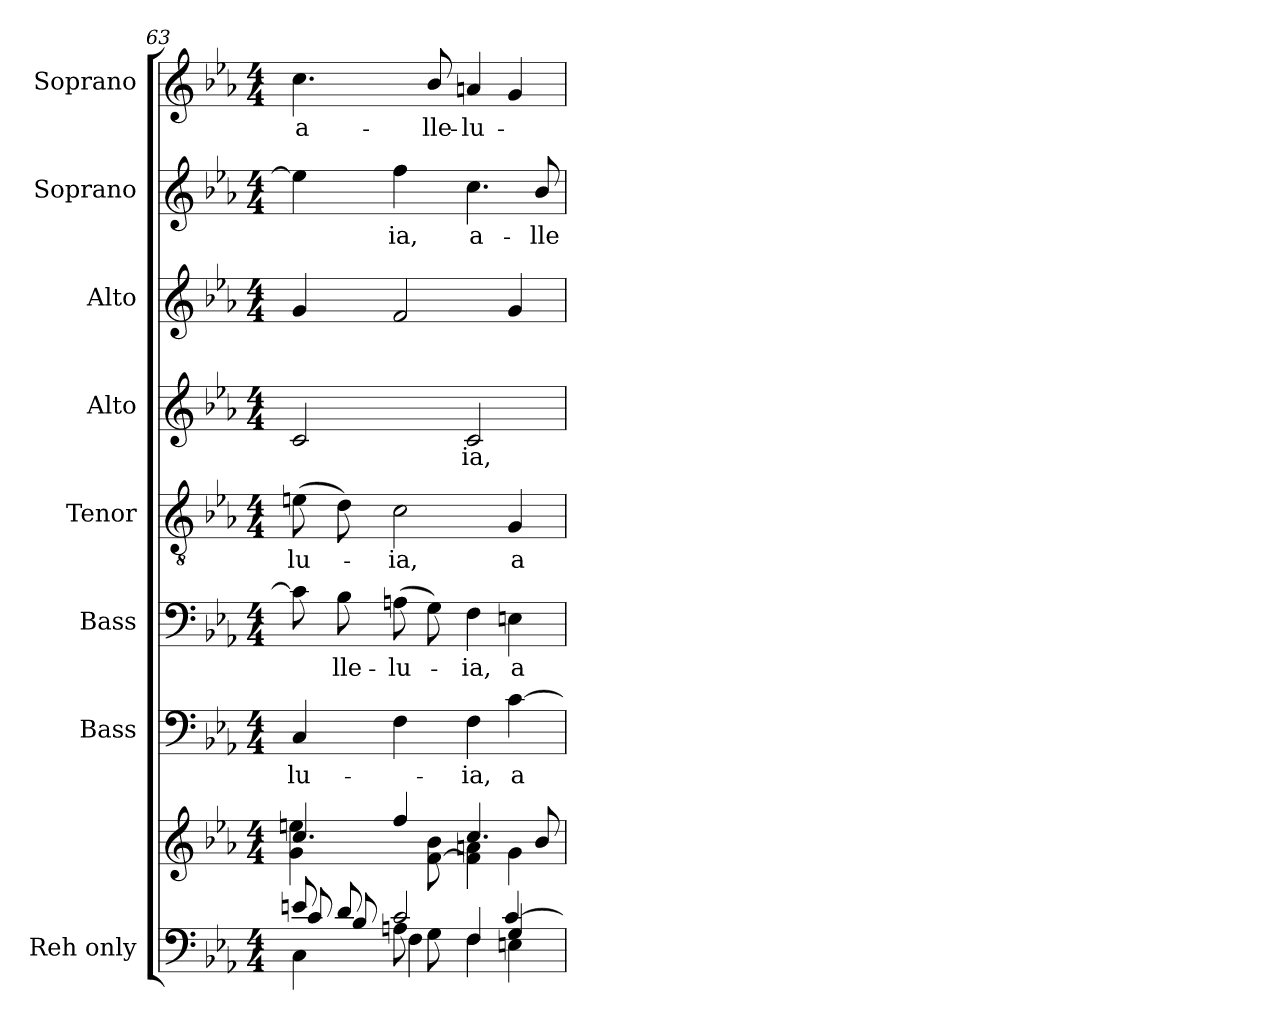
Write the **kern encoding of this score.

**kern	**kern	**kern	**text	**kern	**text	**kern	**text	**kern	**text	**kern	**kern	**text	**kern	**text
*part8	*part8	*part7	*part7	*part6	*part6	*part5	*part5	*part4	*part4	*part3	*part2	*part2	*part1	*part1
*staff9	*staff8	*staff7	*staff7	*staff6	*staff6	*staff5	*staff5	*staff4	*staff4	*staff3	*staff2	*staff2	*staff1	*staff1
*I"Reh only	*	*I"Bass	*	*I"Bass	*	*I"Tenor	*	*I"Alto	*	*I"Alto	*I"Soprano	*	*I"Soprano	*
*I'Reh only	*	*I'B.	*	*I'B.	*	*I'T.	*	*I'A.	*	*I'A.	*I'S.	*	*I'S.	*
*clefF4	*clefG2	*clefF4	*	*clefF4	*	*clefGv2	*	*clefG2	*	*clefG2	*clefG2	*	*clefG2	*
*	*	*	*	*	*	*ITrd7c12	*	*	*	*	*	*	*	*
*k[b-e-a-]	*k[b-e-a-]	*k[b-e-a-]	*	*k[b-e-a-]	*	*k[b-e-a-]	*	*k[b-e-a-]	*	*k[b-e-a-]	*k[b-e-a-]	*	*k[b-e-a-]	*
*E-:	*E-:	*E-:	*	*E-:	*	*E-:	*	*E-:	*	*E-:	*E-:	*	*E-:	*
*M4/4	*M4/4	*M4/4	*	*M4/4	*	*M4/4	*	*M4/4	*	*M4/4	*M4/4	*	*M4/4	*
=63	=63	=63	=63	=63	=63	=63	=63	=63	=63	=63	=63	=63	=63	=63
*^	*^	*	*	*	*	*	*	*	*	*	*	*	*	*
*	*^	*	*	*	*	*	*	*	*	*	*	*	*	*	*	*
!	!	!	!	!	!	!LO:LY:b:color=#000000	!	!	!	!	!	!	!	!	!	!	!
!	!	!	!	!	!	!	!	!	!	!LO:LY:b:color=#000000	!	!	!	!	!	!	!
!	!	!	!	!	!	!	!	!	!	!	!	!	!	!	!	!	!LO:LY:b:color=#000000
8eni/	8ci/	4Ci\	4.cci/	4gi\ 4eeni	4Ci/	-lu-	8ci\]	.	(8Eni\	-lu-	2ci/	.	4gi/	4eei\]	.	4.cci\	a-
!	!	!	!	!	!	!	!	!LO:LY:b:color=#000000	!	!	!	!	!	!	!	!	!
8di/	8B-i/	.	.	.	.	.	8B-i\	-lle-	8Di\)	.	.	.	.	.	.	.	.
!	!	!	!	!	!	!	!	!LO:LY:b:color=#000000	!	!	!	!	!	!	!	!	!
!	!	!	!	!	!	!	!	!	!	!LO:LY:b:color=#000000	!	!	!	!	!	!	!
!	!	!	!	!	!	!	!	!	!	!	!	!	!	!	!LO:LY:b:color=#000000	!	!
2ci/	8Ani\	4Fi\	.	4ffi/	4Fi\	.	(8Ani\	-lu-	2Ci\	-ia,	.	.	2fi/	4ffi\	-ia,	.	.
!	!	!	!	!	!	!	!	!	!	!	!	!	!	!	!	!	!LO:LY:b:color=#000000
.	8Gi\	.	[8fi\ 8b-i	.	.	.	8Gi\)	.	.	.	.	.	.	.	.	8b-i/	-lle-
!	!	!	!	!	!	!LO:LY:b:color=#000000	!	!	!	!	!	!	!	!	!	!	!
!	!	!	!	!	!	!	!	!LO:LY:b:color=#000000	!	!	!	!	!	!	!	!	!
!	!	!	!	!	!	!	!	!	!	!	!	!LO:LY:b:color=#000000	!	!	!	!	!
!	!	!	!	!	!	!	!	!	!	!	!	!	!	!	!LO:LY:b:color=#000000	!	!
!	!	!	!	!	!	!	!	!	!	!	!	!	!	!	!	!	!LO:LY:b:color=#000000
.	4Fi\	4Fi/	4fi\] 4ani	4.cci/	4Fi\	-ia,	4Fi\	-ia,	.	.	2ci/	-ia,	.	4.cci\	a-	4ani/	-lu-
!	!	!	!	!	!	!LO:LY:b:color=#000000	!	!	!	!	!	!	!	!	!	!	!
!	!	!	!	!	!	!	!	!LO:LY:b:color=#000000	!	!	!	!	!	!	!	!	!
!	!	!	!	!	!	!	!	!	!	!LO:LY:b:color=#000000	!	!	!	!	!	!	!
4Gi/	4Eni\	[4ci/	4gi\	.	[4ci\	a-	4Eni\	a-	4GGi/	a-	.	.	4gi/	.	.	4gi/	.
!	!	!	!	!	!	!	!	!	!	!	!	!	!	!	!LO:LY:b:color=#000000	!	!
.	.	.	.	8b-i/	.	.	.	.	.	.	.	.	.	8b-i/	-lle-	.	.
*v	*v	*v	*	*	*	*	*	*	*	*	*	*	*	*	*	*	*
*	*v	*v	*	*	*	*	*	*	*	*	*	*	*	*	*
=	=	=	=	=	=	=	=	=	=	=	=	=	=	=
*-	*-	*-	*-	*-	*-	*-	*-	*-	*-	*-	*-	*-	*-	*-
